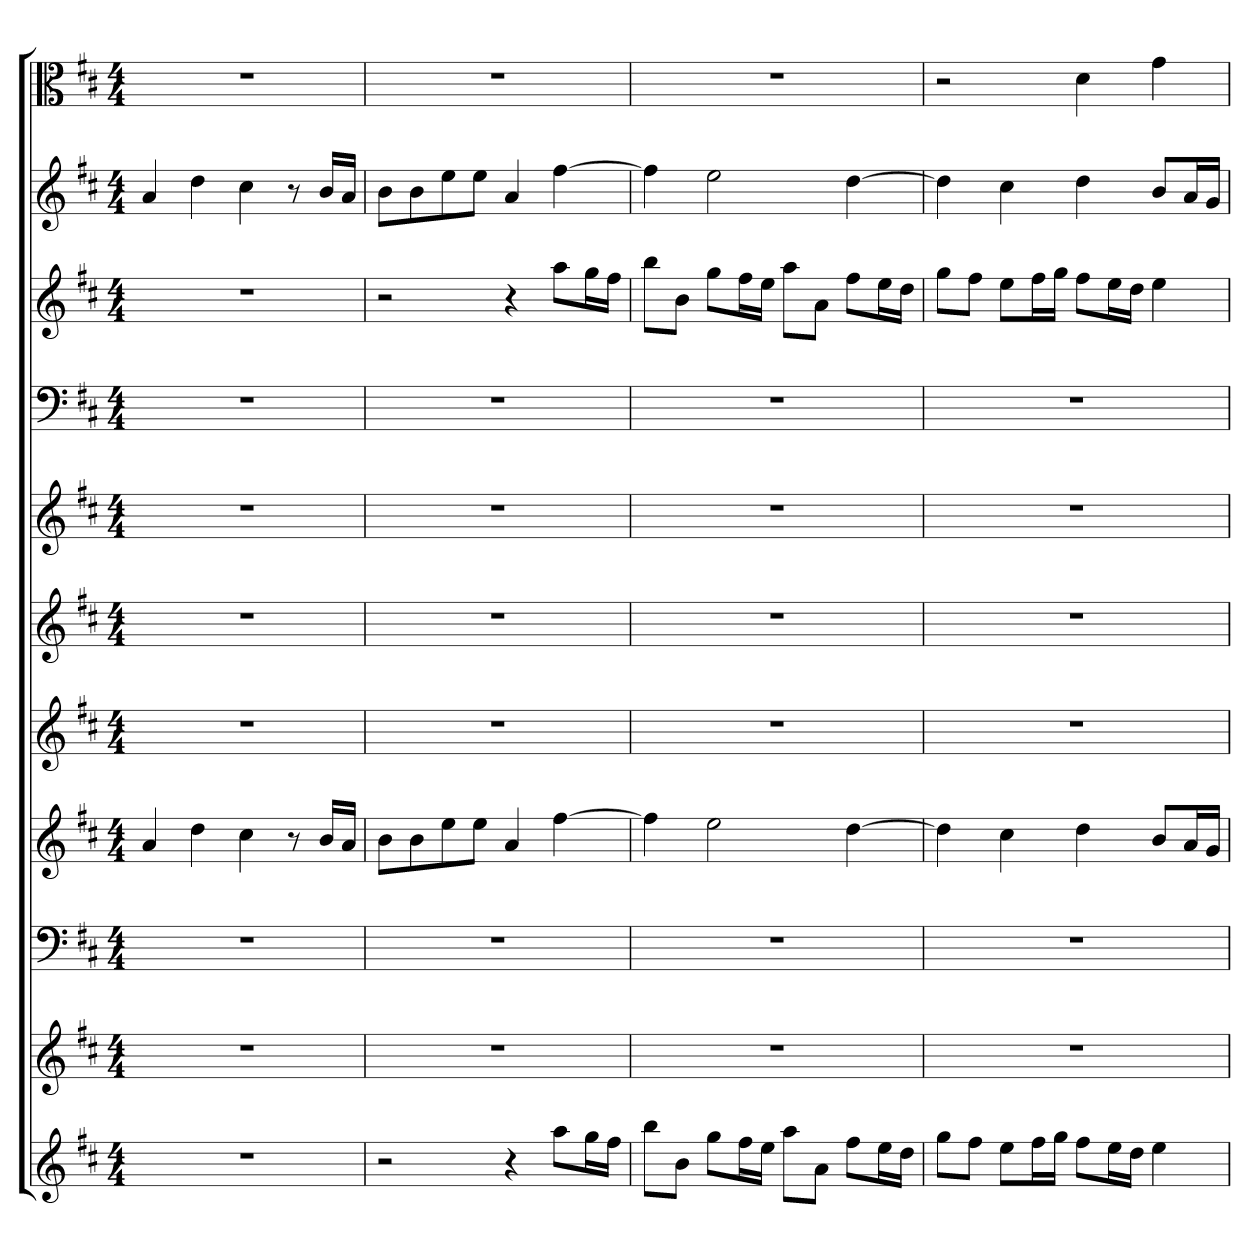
**kern	**kern	**kern	**kern	**kern	**kern	**kern	**kern	**kern	**kern	**kern
*part11	*part10	*part9	*part8	*part7	*part6	*part5	*part4	*part3	*part2	*part1
*staff11	*staff10	*staff9	*staff8	*staff7	*staff6	*staff5	*staff4	*staff3	*staff2	*staff1
*clefG2	*clefG2	*clefF4	*clefG2	*clefG2	*clefG2	*clefG2	*clefF4	*clefG2	*clefG2	*clefC3
*k[f#c#]	*k[f#c#]	*k[f#c#]	*k[f#c#]	*k[f#c#]	*k[f#c#]	*k[f#c#]	*k[f#c#]	*k[f#c#]	*k[f#c#]	*k[f#c#]
*D:	*D:	*D:	*D:	*D:	*D:	*D:	*D:	*D:	*D:	*D:
*M4/4	*M4/4	*M4/4	*M4/4	*M4/4	*M4/4	*M4/4	*M4/4	*M4/4	*M4/4	*M4/4
=1	=1	=1	=1	=1	=1	=1	=1	=1	=1	=1
1r	1r	1r	4a/	1r	1r	1r	1r	1r	4a/	1r
.	.	.	4dd\	.	.	.	.	.	4dd\	.
.	.	.	4cc#\	.	.	.	.	.	4cc#\	.
.	.	.	8r	.	.	.	.	.	8r	.
.	.	.	16b/LL	.	.	.	.	.	16b/LL	.
.	.	.	16a/JJ	.	.	.	.	.	16a/JJ	.
=2	=2	=2	=2	=2	=2	=2	=2	=2	=2	=2
2r	1r	1r	8b\L	1r	1r	1r	1r	2r	8b\L	1r
.	.	.	8b\	.	.	.	.	.	8b\	.
.	.	.	8ee\	.	.	.	.	.	8ee\	.
.	.	.	8ee\J	.	.	.	.	.	8ee\J	.
4r	.	.	4a/	.	.	.	.	4r	4a/	.
8aa\L	.	.	[4ff#\	.	.	.	.	8aa\L	[4ff#\	.
16gg\L	.	.	.	.	.	.	.	16gg\L	.	.
16ff#\JJ	.	.	.	.	.	.	.	16ff#\JJ	.	.
=3	=3	=3	=3	=3	=3	=3	=3	=3	=3	=3
8bb\L	1r	1r	4ff#\]	1r	1r	1r	1r	8bb\L	4ff#\]	1r
8b\J	.	.	.	.	.	.	.	8b\J	.	.
8gg\L	.	.	2ee\	.	.	.	.	8gg\L	2ee\	.
16ff#\L	.	.	.	.	.	.	.	16ff#\L	.	.
16ee\JJ	.	.	.	.	.	.	.	16ee\JJ	.	.
8aa\L	.	.	.	.	.	.	.	8aa\L	.	.
8a\J	.	.	.	.	.	.	.	8a\J	.	.
8ff#\L	.	.	[4dd\	.	.	.	.	8ff#\L	[4dd\	.
16ee\L	.	.	.	.	.	.	.	16ee\L	.	.
16dd\JJ	.	.	.	.	.	.	.	16dd\JJ	.	.
=4	=4	=4	=4	=4	=4	=4	=4	=4	=4	=4
8gg\L	1r	1r	4dd\]	1r	1r	1r	1r	8gg\L	4dd\]	2r
8ff#\J	.	.	.	.	.	.	.	8ff#\J	.	.
8ee\L	.	.	4cc#\	.	.	.	.	8ee\L	4cc#\	.
16ff#\L	.	.	.	.	.	.	.	16ff#\L	.	.
16gg\JJ	.	.	.	.	.	.	.	16gg\JJ	.	.
8ff#\L	.	.	4dd\	.	.	.	.	8ff#\L	4dd\	4d\
16ee\L	.	.	.	.	.	.	.	16ee\L	.	.
16dd\JJ	.	.	.	.	.	.	.	16dd\JJ	.	.
4ee\	.	.	8b/L	.	.	.	.	4ee\	8b/L	4g\
.	.	.	16a/L	.	.	.	.	.	16a/L	.
.	.	.	16g/JJ	.	.	.	.	.	16g/JJ	.
=	=	=	=	=	=	=	=	=	=	=
*-	*-	*-	*-	*-	*-	*-	*-	*-	*-	*-
